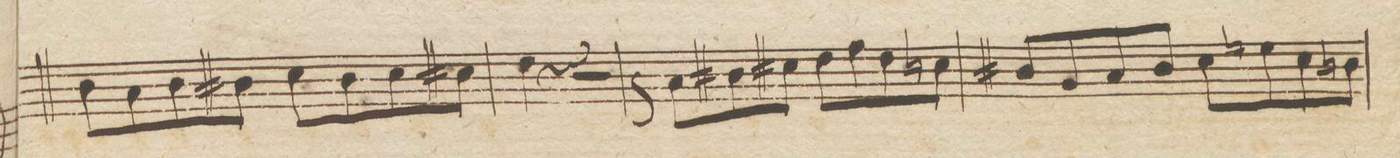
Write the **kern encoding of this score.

**kern	**dynam
*I"Viole.	*
*clefC3	*
*k[]	*
*met(c|)	*
*M2/2	*
8cL\	.
8B/	.
8c\	.
8c#X\J	.
8d\L	.
8c#\	.
8d\	.
8d#X\J	.
=20	=20
4e\	.
4r	.
2r	.
=21	=21
8r	.
8B/L	.
8c#X\	.
8d#X\J	.
8e\L	.
8g\	.
8e\	.
8dn\J	.
=22	=22
8c#X\L	.
8A/	.
8B/	.
8c#\J	.
8d\L	.
8fn\	.
8d\	.
8cn\J	.
=23	=23
*-	*-
